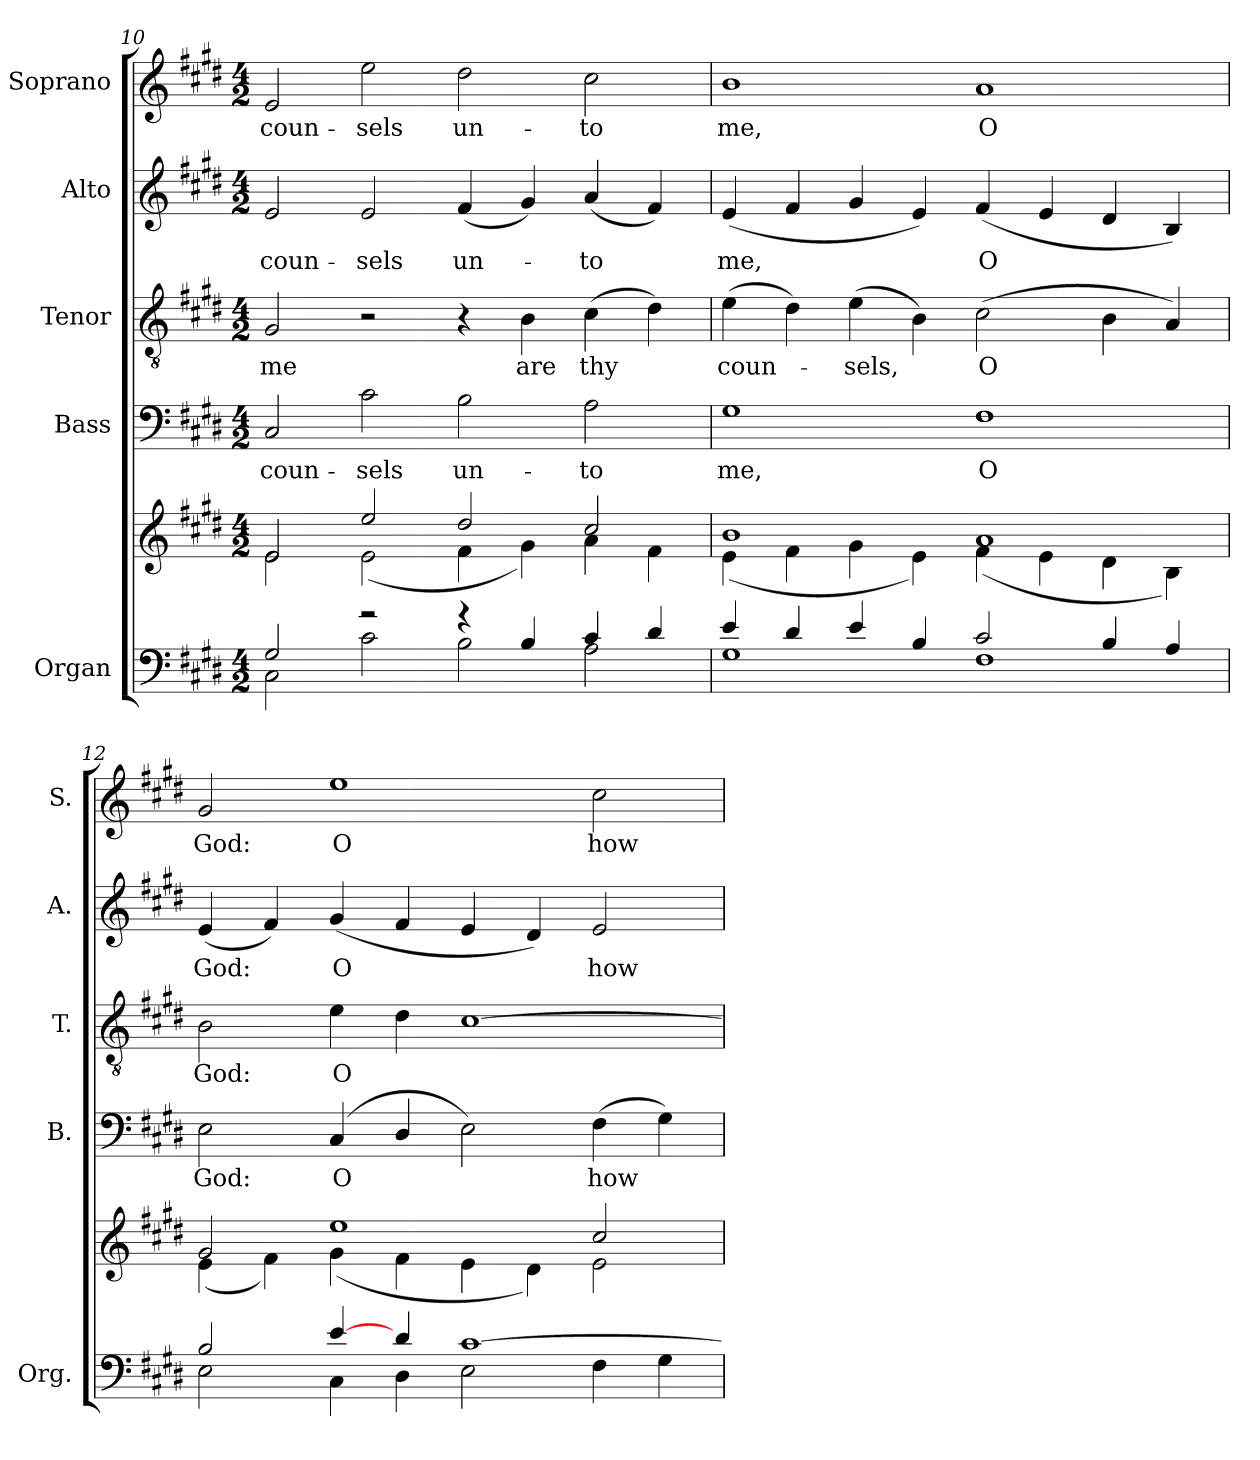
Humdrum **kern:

**kern	**kern	**kern	**text	**kern	**text	**kern	**text	**kern	**text
*part5	*part5	*part4	*part4	*part3	*part3	*part2	*part2	*part1	*part1
*staff6	*staff5	*staff4	*staff4	*staff3	*staff3	*staff2	*staff2	*staff1	*staff1
*I"Organ	*	*I"Bass	*	*I"Tenor	*	*I"Alto	*	*I"Soprano	*
*I'Org.	*	*I'B.	*	*I'T.	*	*I'A.	*	*I'S.	*
*clefF4	*clefG2	*clefF4	*	*clefGv2	*	*clefG2	*	*clefG2	*
*	*	*	*	*ITrd7c12	*	*	*	*	*
*k[f#c#g#d#]	*k[f#c#g#d#]	*k[f#c#g#d#]	*	*k[f#c#g#d#]	*	*k[f#c#g#d#]	*	*k[f#c#g#d#]	*
*E:	*E:	*E:	*	*E:	*	*E:	*	*E:	*
*M4/2	*M4/2	*M4/2	*	*M4/2	*	*M4/2	*	*M4/2	*
=10	=10	=10	=10	=10	=10	=10	=10	=10	=10
*^	*^	*	*	*	*	*	*	*	*
!	!	!	!	!	!LO:LY:b:color=#000000	!	!	!	!	!	!
!	!	!	!	!	!	!	!LO:LY:b:color=#000000	!	!	!	!
!	!	!	!	!	!	!	!	!	!LO:LY:b:color=#000000	!	!
!	!	!	!	!	!	!	!	!	!	!	!LO:LY:b:color=#000000
2G#i/	2C#i\	2ei/	2ei\	2C#i/	coun-	2GG#i/	me	2ei/	coun-	2ei/	coun-
!	!	!	!	!	!LO:LY:b:color=#000000	!	!	!	!	!	!
!	!	!	!	!	!	!	!	!	!LO:LY:b:color=#000000	!	!
!	!	!	!	!	!	!	!	!	!	!	!LO:LY:b:color=#000000
2r	2c#i\	2eei/	(2ei\	2c#i\	-sels	2r	.	2ei/	-sels	2eei\	-sels
!	!	!	!	!	!LO:LY:b:color=#000000	!	!	!	!	!	!
!	!	!	!	!	!	!	!	!	!LO:LY:b:color=#000000	!	!
!	!	!	!	!	!	!	!	!	!	!	!LO:LY:b:color=#000000
4r	2Bi\	2dd#i/	4f#i\	2Bi\	un-	4r	.	(4f#i/	un-	2dd#i\	un-
!	!	!	!	!	!	!	!LO:LY:b:color=#000000	!	!	!	!
4Bi/	.	.	4g#i\)	.	.	4BBi\	are	4g#i/)	.	.	.
!	!	!	!	!	!LO:LY:b:color=#000000	!	!	!	!	!	!
!	!	!	!	!	!	!	!LO:LY:b:color=#000000	!	!	!	!
!	!	!	!	!	!	!	!	!	!LO:LY:b:color=#000000	!	!
!	!	!	!	!	!	!	!	!	!	!	!LO:LY:b:color=#000000
4c#i/	2Ai\	2cc#i/	4ai\	2Ai\	-to	(4C#i\	thy	(4ai/	-to	2cc#i\	-to
4d#i/	.	.	4f#i\	.	.	4D#i\)	.	4f#i/)	.	.	.
=11	=11	=11	=11	=11	=11	=11	=11	=11	=11	=11	=11
!	!	!	!	!	!LO:LY:b:color=#000000	!	!	!	!	!	!
!	!	!	!	!	!	!	!LO:LY:b:color=#000000	!	!	!	!
!	!	!	!	!	!	!	!	!	!LO:LY:b:color=#000000	!	!
!	!	!	!	!	!	!	!	!	!	!	!LO:LY:b:color=#000000
4ei/	1G#i	1bi	(4ei\	1G#i	me,	(4Ei\	coun-	(4ei/	me,	1bi	me,
4d#i/	.	.	4f#i\	.	.	4D#i\)	.	4f#i/	.	.	.
!	!	!	!	!	!	!	!LO:LY:b:color=#000000	!	!	!	!
4ei/	.	.	4g#i\	.	.	(4Ei\	-sels,	4g#i/	.	.	.
4Bi/	.	.	4ei\)	.	.	4BBi\)	.	4ei/)	.	.	.
!	!	!	!	!	!LO:LY:b:color=#000000	!	!	!	!	!	!
!	!	!	!	!	!	!	!LO:LY:b:color=#000000	!	!	!	!
!	!	!	!	!	!	!	!	!	!LO:LY:b:color=#000000	!	!
!	!	!	!	!	!	!	!	!	!	!	!LO:LY:b:color=#000000
2c#i/	1F#i	1ai	(4f#i\	1F#i	O	(2C#i\	O	(4f#i/	O	1ai	O
.	.	.	4ei\	.	.	.	.	4ei/	.	.	.
4Bi/	.	.	4d#i\	.	.	4BBi\	.	4d#i/	.	.	.
4Ai/	.	.	4Bi\)	.	.	4AAi/)	.	4Bi/)	.	.	.
=12	=12	=12	=12	=12	=12	=12	=12	=12	=12	=12	=12
!	!	!	!	!	!LO:LY:b:color=#000000	!	!	!	!	!	!
!	!	!	!	!	!	!	!LO:LY:b:color=#000000	!	!	!	!
!	!	!	!	!	!	!	!	!	!LO:LY:b:color=#000000	!	!
!	!	!	!	!	!	!	!	!	!	!	!LO:LY:b:color=#000000
2Bi/	2Ei\	2g#i/	(4ei\	2Ei\	God:	2BBi\	God:	(4ei/	God:	2g#i/	God:
.	.	.	4f#i\)	.	.	.	.	4f#i/)	.	.	.
!	!	!	!	!	!LO:LY:b:color=#000000	!	!	!	!	!	!
!	!	!	!	!	!	!	!LO:LY:b:color=#000000	!	!	!	!
!	!	!	!	!	!	!	!	!	!LO:LY:b:color=#000000	!	!
!	!	!	!	!	!	!	!	!	!	!	!LO:LY:b:color=#000000
[4ei/	4C#i\	1eei	(4g#i\	(4C#i/	O	4Ei\	O	(4g#i/	O	1eei	O
4d#i/	4D#i\	.	4f#i\	4D#i/	.	4D#i\	.	4f#i/	.	.	.
[1c#i	2Ei\	.	4ei\	2Ei\)	.	[1C#i	.	4ei/	.	.	.
.	.	.	4d#i\)	.	.	.	.	4d#i/)	.	.	.
!	!	!	!	!	!LO:LY:b:color=#000000	!	!	!	!	!	!
!	!	!	!	!	!	!	!	!	!LO:LY:b:color=#000000	!	!
!	!	!	!	!	!	!	!	!	!	!	!LO:LY:b:color=#000000
.	4F#i\	2cc#i/	2ei\	(4F#i\	how	.	.	2ei/	how	2cc#i\	how
.	4G#i\	.	.	4G#i\)	.	.	.	.	.	.	.
*v	*v	*	*	*	*	*	*	*	*	*	*
*	*v	*v	*	*	*	*	*	*	*	*
=	=	=	=	=	=	=	=	=	=
*-	*-	*-	*-	*-	*-	*-	*-	*-	*-
